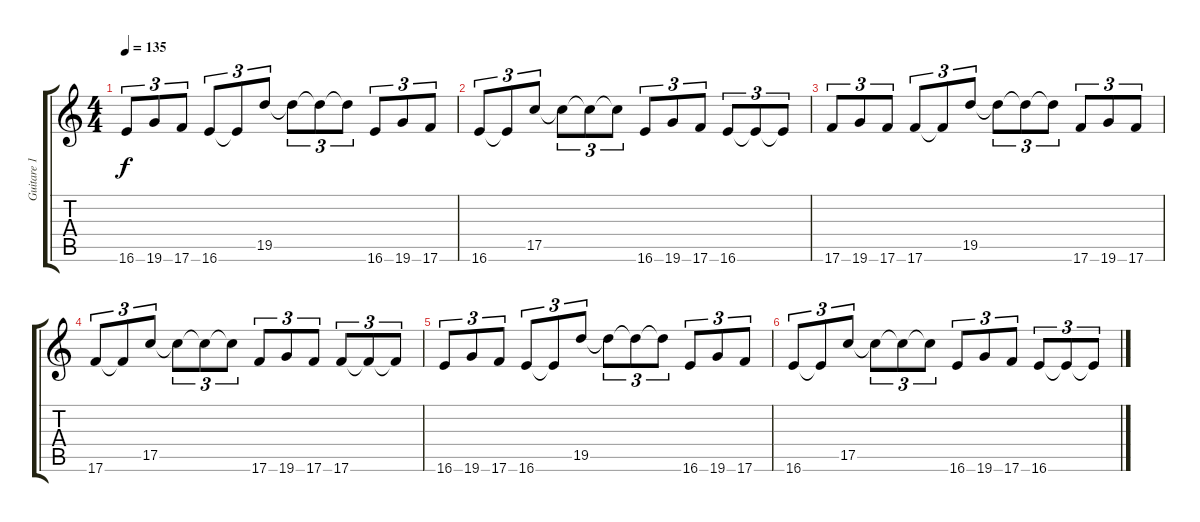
\track ("Guitare 1" "Guitare 1") {instrument distortionguitar}
\staff {score tabs}
\tuning (E4 C4 G3 C3 G2 C2) {hide}
\ts (4 4)
\tempo 135
\clef g2
\ks c
16.6.8{tu (3 2) dy f} 19.6.8{tu (3 2)} 17.6.8{tu (3 2)} 16.6.8{tu (3 2)} 16.6{t}.8{tu (3 2)} 19.5.8{tu (3 2)} 19.5{t}.8{tu (3 2)} 19.5{t}.8{tu (3 2)} 19.5{t}.8{tu (3 2)} 16.6.8{tu (3 2)} 19.6.8{tu (3 2)} 17.6.8{tu (3 2)} |
16.6.8{tu (3 2)} 16.6{t}.8{tu (3 2)} 17.5.8{tu (3 2)} 17.5{t}.8{tu (3 2)} 17.5{t}.8{tu (3 2)} 17.5{t}.8{tu (3 2)} 16.6.8{tu (3 2)} 19.6.8{tu (3 2)} 17.6.8{tu (3 2)} 16.6.8{tu (3 2)} 16.6{t}.8{tu (3 2)} 16.6{t}.8{tu (3 2)} |
17.6.8{tu (3 2)} 19.6.8{tu (3 2)} 17.6.8{tu (3 2)} 17.6.8{tu (3 2)} 17.6{t}.8{tu (3 2)} 19.5.8{tu (3 2)} 19.5{t}.8{tu (3 2)} 19.5{t}.8{tu (3 2)} 19.5{t}.8{tu (3 2)} 17.6.8{tu (3 2)} 19.6.8{tu (3 2)} 17.6.8{tu (3 2)} |
17.6.8{tu (3 2)} 17.6{t}.8{tu (3 2)} 17.5.8{tu (3 2)} 17.5{t}.8{tu (3 2)} 17.5{t}.8{tu (3 2)} 17.5{t}.8{tu (3 2)} 17.6.8{tu (3 2)} 19.6.8{tu (3 2)} 17.6.8{tu (3 2)} 17.6.8{tu (3 2)} 17.6{t}.8{tu (3 2)} 17.6{t}.8{tu (3 2)} |
16.6.8{tu (3 2)} 19.6.8{tu (3 2)} 17.6.8{tu (3 2)} 16.6.8{tu (3 2)} 16.6{t}.8{tu (3 2)} 19.5.8{tu (3 2)} 19.5{t}.8{tu (3 2)} 19.5{t}.8{tu (3 2)} 19.5{t}.8{tu (3 2)} 16.6.8{tu (3 2)} 19.6.8{tu (3 2)} 17.6.8{tu (3 2)} |
16.6.8{tu (3 2)} 16.6{t}.8{tu (3 2)} 17.5.8{tu (3 2)} 17.5{t}.8{tu (3 2)} 17.5{t}.8{tu (3 2)} 17.5{t}.8{tu (3 2)} 16.6.8{tu (3 2)} 19.6.8{tu (3 2)} 17.6.8{tu (3 2)} 16.6.8{tu (3 2)} 16.6{t}.8{tu (3 2)} 16.6{t}.8{tu (3 2)}
